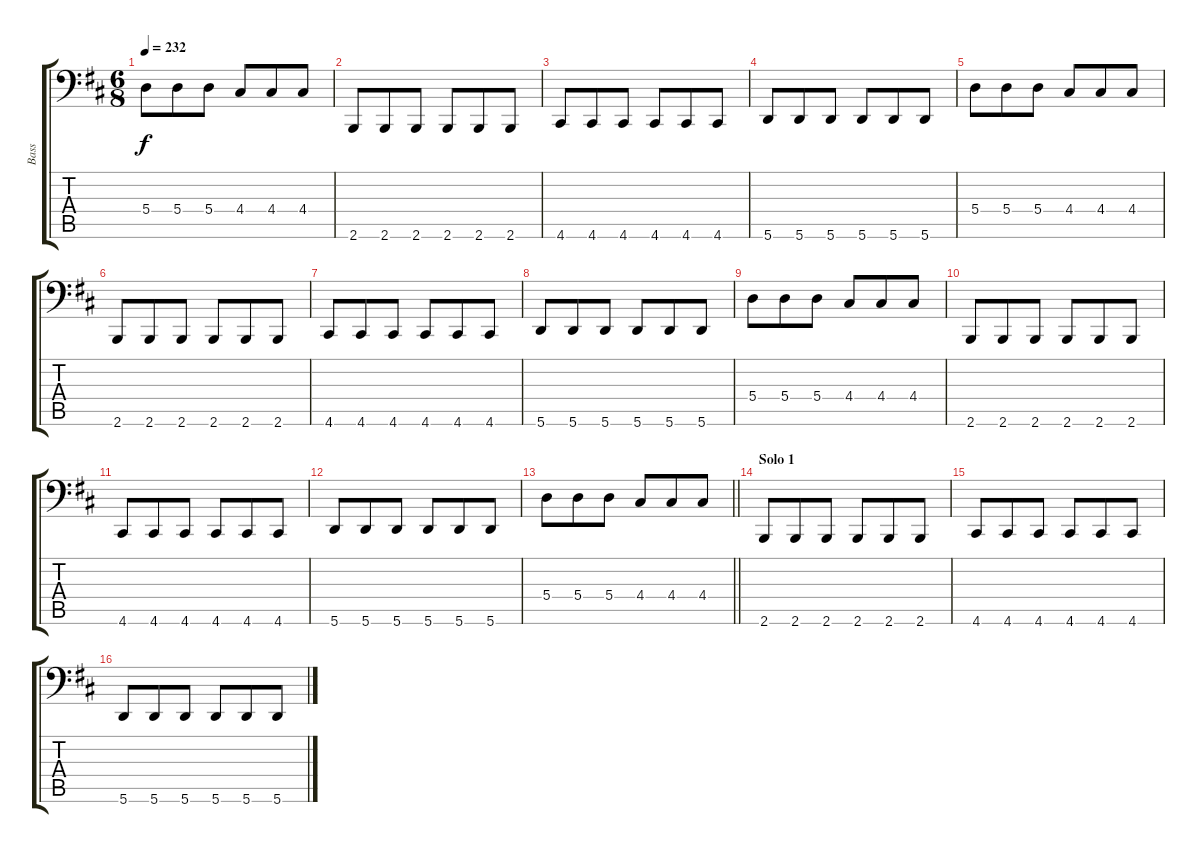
\track ("Bass" "Bass") {instrument electricbassfinger}
\staff {score tabs}
\tuning (B2 Gb2 D2 A1 E1 A0) {hide}
\ts (6 8)
\tempo 232
\clef f4
\ks bminor
5.4.8{dy f} 5.4.8 5.4.8 4.4.8 4.4.8 4.4.8 |
2.6.8 2.6.8 2.6.8 2.6.8 2.6.8 2.6.8 |
4.6.8 4.6.8 4.6.8 4.6.8 4.6.8 4.6.8 |
5.6.8 5.6.8 5.6.8 5.6.8 5.6.8 5.6.8 |
5.4.8 5.4.8 5.4.8 4.4.8 4.4.8 4.4.8 |
2.6.8 2.6.8 2.6.8 2.6.8 2.6.8 2.6.8 |
4.6.8 4.6.8 4.6.8 4.6.8 4.6.8 4.6.8 |
5.6.8 5.6.8 5.6.8 5.6.8 5.6.8 5.6.8 |
5.4.8 5.4.8 5.4.8 4.4.8 4.4.8 4.4.8 |
2.6.8 2.6.8 2.6.8 2.6.8 2.6.8 2.6.8 |
4.6.8 4.6.8 4.6.8 4.6.8 4.6.8 4.6.8 |
5.6.8 5.6.8 5.6.8 5.6.8 5.6.8 5.6.8 |
\barLineRight lightlight
5.4.8 5.4.8 5.4.8 4.4.8 4.4.8 4.4.8 |
\section ("" "Solo 1")
2.6.8 2.6.8 2.6.8 2.6.8 2.6.8 2.6.8 |
4.6.8 4.6.8 4.6.8 4.6.8 4.6.8 4.6.8 |
5.6.8 5.6.8 5.6.8 5.6.8 5.6.8 5.6.8
